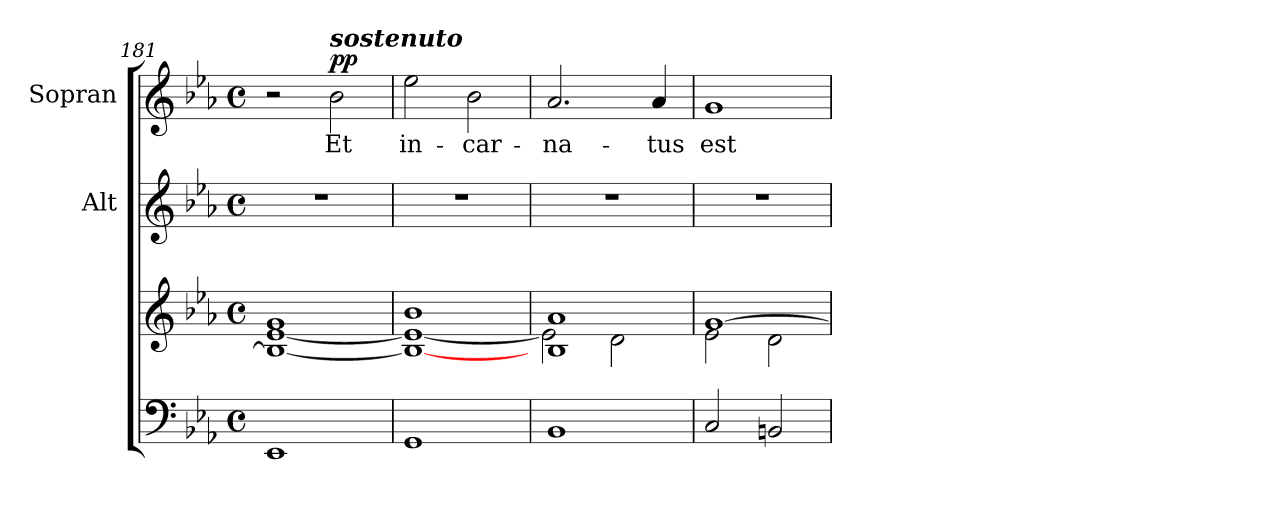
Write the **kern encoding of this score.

**kern	**kern	**kern	**kern	**text	**dynam
*part3	*part3	*part2	*part1	*part1	*part1
*staff4	*staff3	*staff2	*staff1	*staff1	*staff1
*	*	*I"Alt	*I"Sopran	*	*
*	*	*I'A.	*I'S.	*	*
!!LO:LB:g=z
*clefF4	*clefG2	*clefG2	*clefG2	*	*
*k[b-e-a-]	*k[b-e-a-]	*k[b-e-a-]	*k[b-e-a-]	*	*
*E-:	*E-:	*E-:	*E-:	*	*
*M4/4	*M4/4	*M4/4	*M4/4	*	*
*met(c)	*met(c)	*met(c)	*met(c)	*	*
=181	=181	=181	=181	=181	=181
*	*^	*	*	*	*
1EE-	1g	1B-_ [<1e-	1r	2r	.	.
!	!	!	!	!LO:TX:a:Bi:t=sostenuto	!	!
!	!	!	!	!	!LO:LY:b	!LO:DY:a
.	.	.	.	2b-\	Et	pp
=182	=182	=182	=182	=182	=182	=182
!	!	!	!	!	!LO:LY:b	!
1GG	1b-	1B-_ 1e-_	1r	2ee-\	in-	.
!	!	!	!	!	!LO:LY:b	!
.	.	.	.	2b-\	-car-	.
=183	=183	=183	=183	=183	=183	=183
!	!	!	!	!	!LO:LY:b	!
1BB-	1B- 1a-	2e-\]	1r	2.a-/	-na-	.
.	.	2d\	.	.	.	.
!	!	!	!	!	!LO:LY:b	!
.	.	.	.	4a-/	-tus	.
=184	=184	=184	=184	=184	=184	=184
!	!	!	!	!	!LO:LY:b	!
2C/	[>1g	2e-\	1r	1g	est	.
2BBn/	.	2d\	.	.	.	.
*	*v	*v	*	*	*	*
=	=	=	=	=	=
*-	*-	*-	*-	*-	*-
